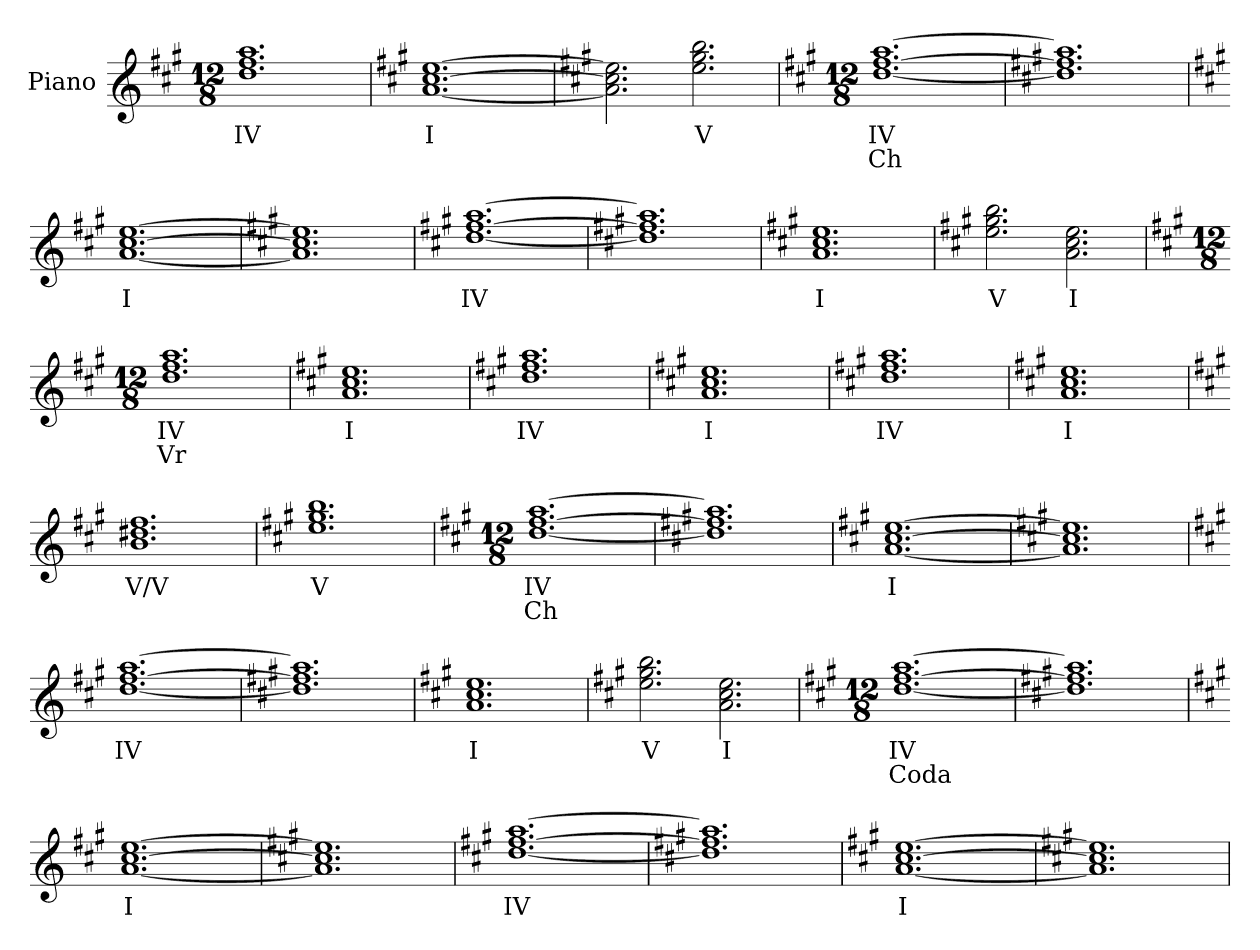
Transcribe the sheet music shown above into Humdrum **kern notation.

**kern	**text	**text
*part1	*part1	*part1
*staff1	*staff1	*staff1
*I"Piano	*	*
*I'Pno	*	*
*k[f#c#g#]	*	*
*A:	*	*
*M12/8	*	*
=	=	=
1.dd 1.ff# 1.aa	IV	.
=	=	=
*k[f#c#g#]	*	*
*A:	*	*
[1.a [1.cc# [1.ee	I	.
=	=	=
*k[f#c#g#]	*	*
*A:	*	*
2.a] 2.cc#] 2.ee]	.	.
2.ee 2.gg# 2.bb	V	.
=	=	=
*k[f#c#g#]	*	*
*A:	*	*
*M12/8	*	*
[1.dd [1.ff# [1.aa	IV	Ch
=	=	=
*k[f#c#g#]	*	*
*A:	*	*
1.dd] 1.ff#] 1.aa]	.	.
=	=	=
*k[f#c#g#]	*	*
*A:	*	*
[1.a [1.cc# [1.ee	I	.
=	=	=
*k[f#c#g#]	*	*
*A:	*	*
1.a] 1.cc#] 1.ee]	.	.
=	=	=
*k[f#c#g#]	*	*
*A:	*	*
[1.dd [1.ff# [1.aa	IV	.
=	=	=
*k[f#c#g#]	*	*
*A:	*	*
1.dd] 1.ff#] 1.aa]	.	.
=	=	=
*k[f#c#g#]	*	*
*A:	*	*
1.a 1.cc# 1.ee	I	.
=	=	=
*k[f#c#g#]	*	*
*A:	*	*
2.ee 2.gg# 2.bb	V	.
2.a 2.cc# 2.ee	I	.
=	=	=
*k[f#c#g#]	*	*
*A:	*	*
*M12/8	*	*
1.dd 1.ff# 1.aa	IV	Vr
=	=	=
*k[f#c#g#]	*	*
*A:	*	*
1.a 1.cc# 1.ee	I	.
=	=	=
*k[f#c#g#]	*	*
*A:	*	*
1.dd 1.ff# 1.aa	IV	.
=	=	=
*k[f#c#g#]	*	*
*A:	*	*
1.a 1.cc# 1.ee	I	.
=	=	=
*k[f#c#g#]	*	*
*A:	*	*
1.dd 1.ff# 1.aa	IV	.
=	=	=
*k[f#c#g#]	*	*
*A:	*	*
1.a 1.cc# 1.ee	I	.
=	=	=
*k[f#c#g#]	*	*
*A:	*	*
1.b 1.dd#X 1.ff#	V/V	.
=	=	=
*k[f#c#g#]	*	*
*A:	*	*
1.ee 1.gg# 1.bb	V	.
=	=	=
*k[f#c#g#]	*	*
*A:	*	*
*M12/8	*	*
[1.dd [1.ff# [1.aa	IV	Ch
=	=	=
*k[f#c#g#]	*	*
*A:	*	*
1.dd] 1.ff#] 1.aa]	.	.
=	=	=
*k[f#c#g#]	*	*
*A:	*	*
[1.a [1.cc# [1.ee	I	.
=	=	=
*k[f#c#g#]	*	*
*A:	*	*
1.a] 1.cc#] 1.ee]	.	.
=	=	=
*k[f#c#g#]	*	*
*A:	*	*
[1.dd [1.ff# [1.aa	IV	.
=	=	=
*k[f#c#g#]	*	*
*A:	*	*
1.dd] 1.ff#] 1.aa]	.	.
=	=	=
*k[f#c#g#]	*	*
*A:	*	*
1.a 1.cc# 1.ee	I	.
=	=	=
*k[f#c#g#]	*	*
*A:	*	*
2.ee 2.gg# 2.bb	V	.
2.a 2.cc# 2.ee	I	.
=	=	=
*k[f#c#g#]	*	*
*A:	*	*
*M12/8	*	*
[1.dd [1.ff# [1.aa	IV	Coda
=	=	=
*k[f#c#g#]	*	*
*A:	*	*
1.dd] 1.ff#] 1.aa]	.	.
=	=	=
*k[f#c#g#]	*	*
*A:	*	*
[1.a [1.cc# [1.ee	I	.
=	=	=
*k[f#c#g#]	*	*
*A:	*	*
1.a] 1.cc#] 1.ee]	.	.
=	=	=
*k[f#c#g#]	*	*
*A:	*	*
[1.dd [1.ff# [1.aa	IV	.
=	=	=
*k[f#c#g#]	*	*
*A:	*	*
1.dd] 1.ff#] 1.aa]	.	.
=	=	=
*k[f#c#g#]	*	*
*A:	*	*
[1.a [1.cc# [1.ee	I	.
=	=	=
*k[f#c#g#]	*	*
*A:	*	*
1.a] 1.cc#] 1.ee]	.	.
=	=	=
*-	*-	*-
